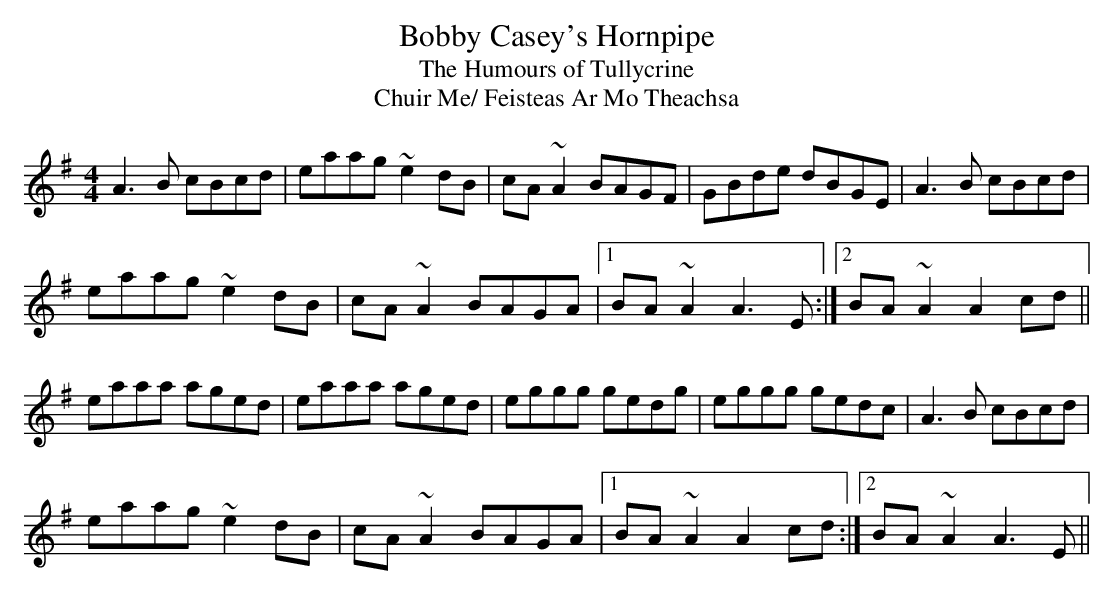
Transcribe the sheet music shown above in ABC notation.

X:1
T:Bobby Casey's Hornpipe
T:Humours of Tullycrine, The
T:Chuir Me/ Feisteas Ar Mo Theachsa
M:4/4
L:1/8
K:ADor
A3 B cBcd|eaag ~e2dB|cA~A2 BAGF|GBde dBGE|A3 B cBcd|
eaag ~e2dB|cA ~A2BAGA|1BA ~A2A3 E:|2BA ~A2A2cd||
eaaa aged|eaaa aged|eggg gedg|eggg gedc|A3 B cBcd|
eaag ~e2dB|cA ~A2BAGA|1BA ~A2A2cd:|2BA ~A2A3 E||
